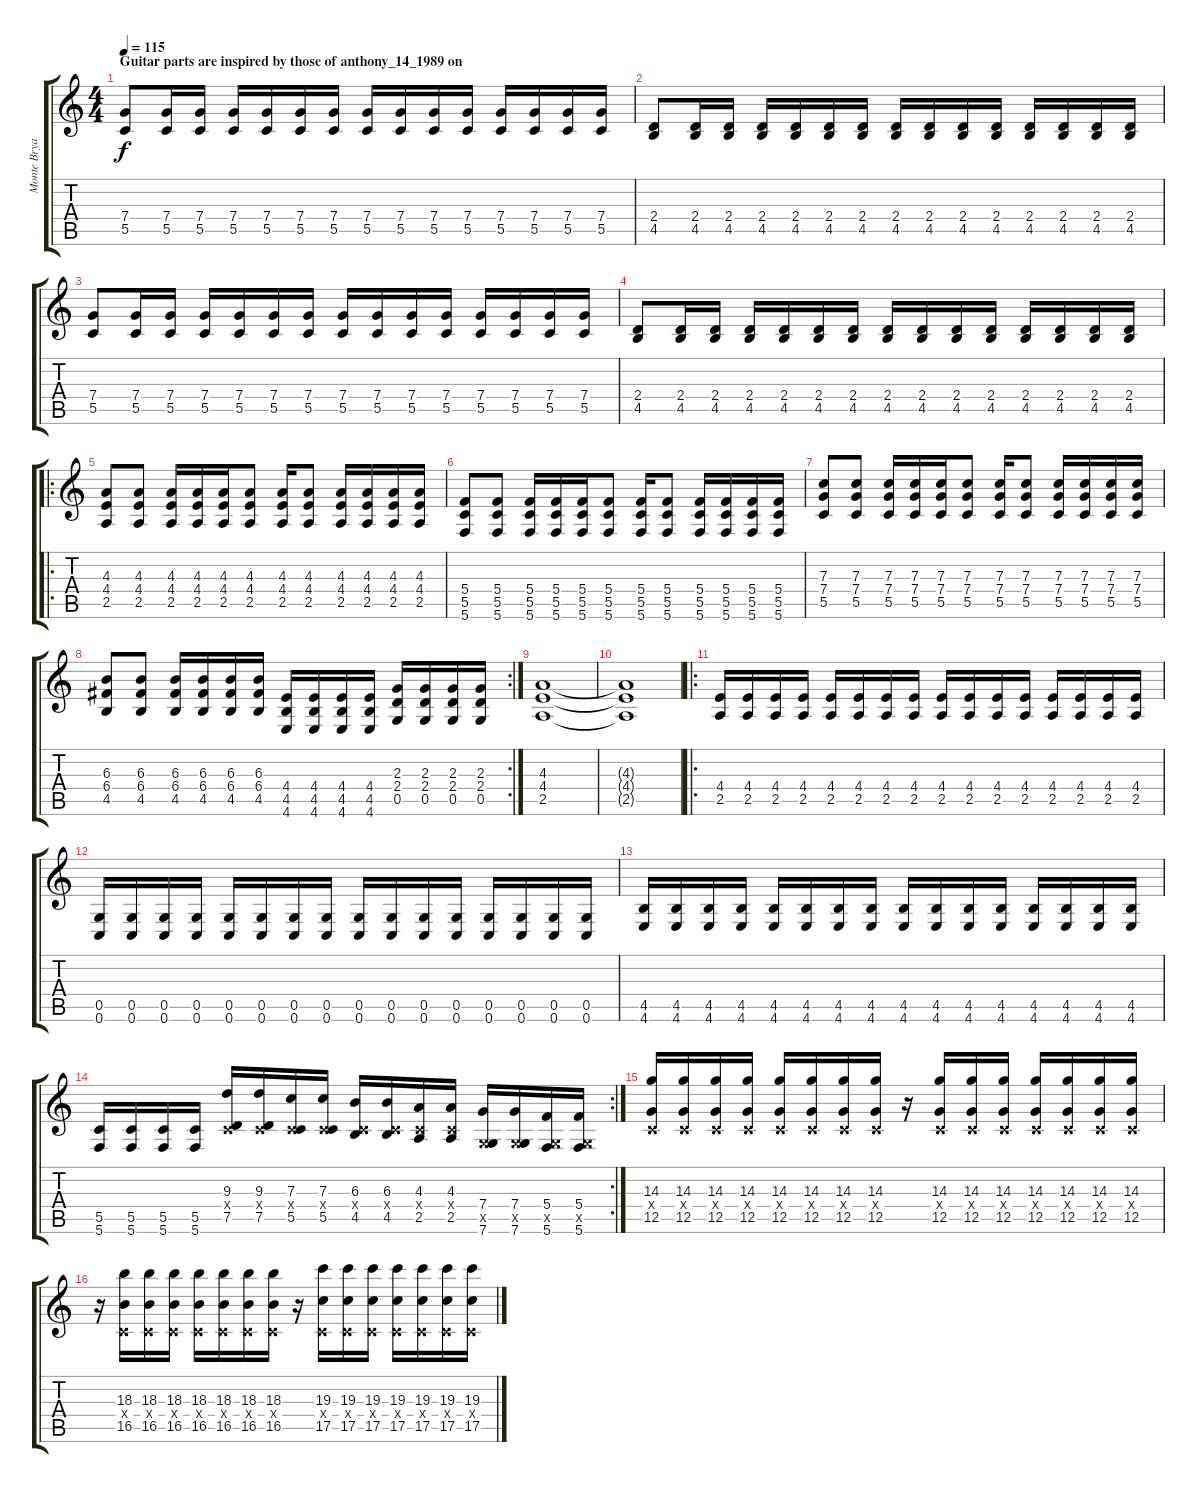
\track ("Monte Bryan Money Jr." "Monte Brya") {instrument overdrivenguitar}
\staff {score tabs}
\tuning (D4 A3 F3 C3 G2 C2) {hide}
\ts (4 4)
\section ("" "Guitar parts are inspired by those of anthony_14_1989 on")
\tempo 115
\clef g2
\ks c
(7.4 5.5).8{dy f instrument overdrivenguitar} (7.4 5.5).16 (7.4 5.5).16 (7.4 5.5).16 (7.4 5.5).16 (7.4 5.5).16 (7.4 5.5).16 (7.4 5.5).16 (7.4 5.5).16 (7.4 5.5).16 (7.4 5.5).16 (7.4 5.5).16 (7.4 5.5).16 (7.4 5.5).16 (7.4 5.5).16 |
(2.4 4.5).8 (2.4 4.5).16 (2.4 4.5).16 (2.4 4.5).16 (2.4 4.5).16 (2.4 4.5).16 (2.4 4.5).16 (2.4 4.5).16 (2.4 4.5).16 (2.4 4.5).16 (2.4 4.5).16 (2.4 4.5).16 (2.4 4.5).16 (2.4 4.5).16 (2.4 4.5).16 |
(7.4 5.5).8 (7.4 5.5).16 (7.4 5.5).16 (7.4 5.5).16 (7.4 5.5).16 (7.4 5.5).16 (7.4 5.5).16 (7.4 5.5).16 (7.4 5.5).16 (7.4 5.5).16 (7.4 5.5).16 (7.4 5.5).16 (7.4 5.5).16 (7.4 5.5).16 (7.4 5.5).16 |
(2.4 4.5).8 (2.4 4.5).16 (2.4 4.5).16 (2.4 4.5).16 (2.4 4.5).16 (2.4 4.5).16 (2.4 4.5).16 (2.4 4.5).16 (2.4 4.5).16 (2.4 4.5).16 (2.4 4.5).16 (2.4 4.5).16 (2.4 4.5).16 (2.4 4.5).16 (2.4 4.5).16 |
\ro
(4.3 4.4 2.5).8 (4.3 4.4 2.5).8 (4.3 4.4 2.5).16 (4.3 4.4 2.5).16 (4.3 4.4 2.5).16 (4.3 4.4 2.5).8 (4.3 4.4 2.5).16 (4.3 4.4 2.5).8 (4.3 4.4 2.5).16 (4.3 4.4 2.5).16 (4.3 4.4 2.5).16 (4.3 4.4 2.5).16 |
(5.4 5.5 5.6).8 (5.4 5.5 5.6).8 (5.4 5.5 5.6).16 (5.4 5.5 5.6).16 (5.4 5.5 5.6).16 (5.4 5.5 5.6).8 (5.4 5.5 5.6).16 (5.4 5.5 5.6).8 (5.4 5.5 5.6).16 (5.4 5.5 5.6).16 (5.4 5.5 5.6).16 (5.4 5.5 5.6).16 |
(7.3 7.4 5.5).8 (7.3 7.4 5.5).8 (7.3 7.4 5.5).16 (7.3 7.4 5.5).16 (7.3 7.4 5.5).16 (7.3 7.4 5.5).8 (7.3 7.4 5.5).16 (7.3 7.4 5.5).8 (7.3 7.4 5.5).16 (7.3 7.4 5.5).16 (7.3 7.4 5.5).16 (7.3 7.4 5.5).16 |
\rc 2
(6.3 6.4 4.5).8 (6.3 6.4 4.5).8 (6.3 6.4 4.5).16 (6.3 6.4 4.5).16 (6.3 6.4 4.5).16 (6.3 6.4 4.5).16 (4.4 4.5 4.6).16 (4.4 4.5 4.6).16 (4.4 4.5 4.6).16 (4.4 4.5 4.6).16 (2.3 2.4 0.5).16 (2.3 2.4 0.5).16 (2.3 2.4 0.5).16 (2.3 2.4 0.5).16 |
(4.3 4.4 2.5).1 |
(4.3{t} 4.4{t} 2.5{t}).1 |
\ro
(4.4 2.5).16 (4.4 2.5).16 (4.4 2.5).16 (4.4 2.5).16 (4.4 2.5).16 (4.4 2.5).16 (4.4 2.5).16 (4.4 2.5).16 (4.4 2.5).16 (4.4 2.5).16 (4.4 2.5).16 (4.4 2.5).16 (4.4 2.5).16 (4.4 2.5).16 (4.4 2.5).16 (4.4 2.5).16 |
(0.5 0.6).16 (0.5 0.6).16 (0.5 0.6).16 (0.5 0.6).16 (0.5 0.6).16 (0.5 0.6).16 (0.5 0.6).16 (0.5 0.6).16 (0.5 0.6).16 (0.5 0.6).16 (0.5 0.6).16 (0.5 0.6).16 (0.5 0.6).16 (0.5 0.6).16 (0.5 0.6).16 (0.5 0.6).16 |
(4.5 4.6).16 (4.5 4.6).16 (4.5 4.6).16 (4.5 4.6).16 (4.5 4.6).16 (4.5 4.6).16 (4.5 4.6).16 (4.5 4.6).16 (4.5 4.6).16 (4.5 4.6).16 (4.5 4.6).16 (4.5 4.6).16 (4.5 4.6).16 (4.5 4.6).16 (4.5 4.6).16 (4.5 4.6).16 |
\rc 2
(5.5 5.6).16 (5.5 5.6).16 (5.5 5.6).16 (5.5 5.6).16 (9.3 0.4{x} 7.5).16 (9.3 0.4{x} 7.5).16 (7.3 0.4{x} 5.5).16 (7.3 0.4{x} 5.5).16 (6.3 0.4{x} 4.5).16 (6.3 0.4{x} 4.5).16 (4.3 0.4{x} 2.5).16 (4.3 0.4{x} 2.5).16 (7.4 0.5{x} 7.6).16 (7.4 0.5{x} 7.6).16 (5.4 0.5{x} 5.6).16 (5.4 0.5{x} 5.6).16 |
(14.3 0.4{x} 12.5).16 (14.3 0.4{x} 12.5).16 (14.3 0.4{x} 12.5).16 (14.3 0.4{x} 12.5).16 (14.3 0.4{x} 12.5).16 (14.3 0.4{x} 12.5).16 (14.3 0.4{x} 12.5).16 (14.3 0.4{x} 12.5).16 r.16 (14.3 0.4{x} 12.5).16 (14.3 0.4{x} 12.5).16 (14.3 0.4{x} 12.5).16 (14.3 0.4{x} 12.5).16 (14.3 0.4{x} 12.5).16 (14.3 0.4{x} 12.5).16 (14.3 0.4{x} 12.5).16 |
r.16 (18.3 0.4{x} 16.5).16 (18.3 0.4{x} 16.5).16 (18.3 0.4{x} 16.5).16 (18.3 0.4{x} 16.5).16 (18.3 0.4{x} 16.5).16 (18.3 0.4{x} 16.5).16 (18.3 0.4{x} 16.5).16 r.16 (19.3 0.4{x} 17.5).16 (19.3 0.4{x} 17.5).16 (19.3 0.4{x} 17.5).16 (19.3 0.4{x} 17.5).16 (19.3 0.4{x} 17.5).16 (19.3 0.4{x} 17.5).16 (19.3 0.4{x} 17.5).16
